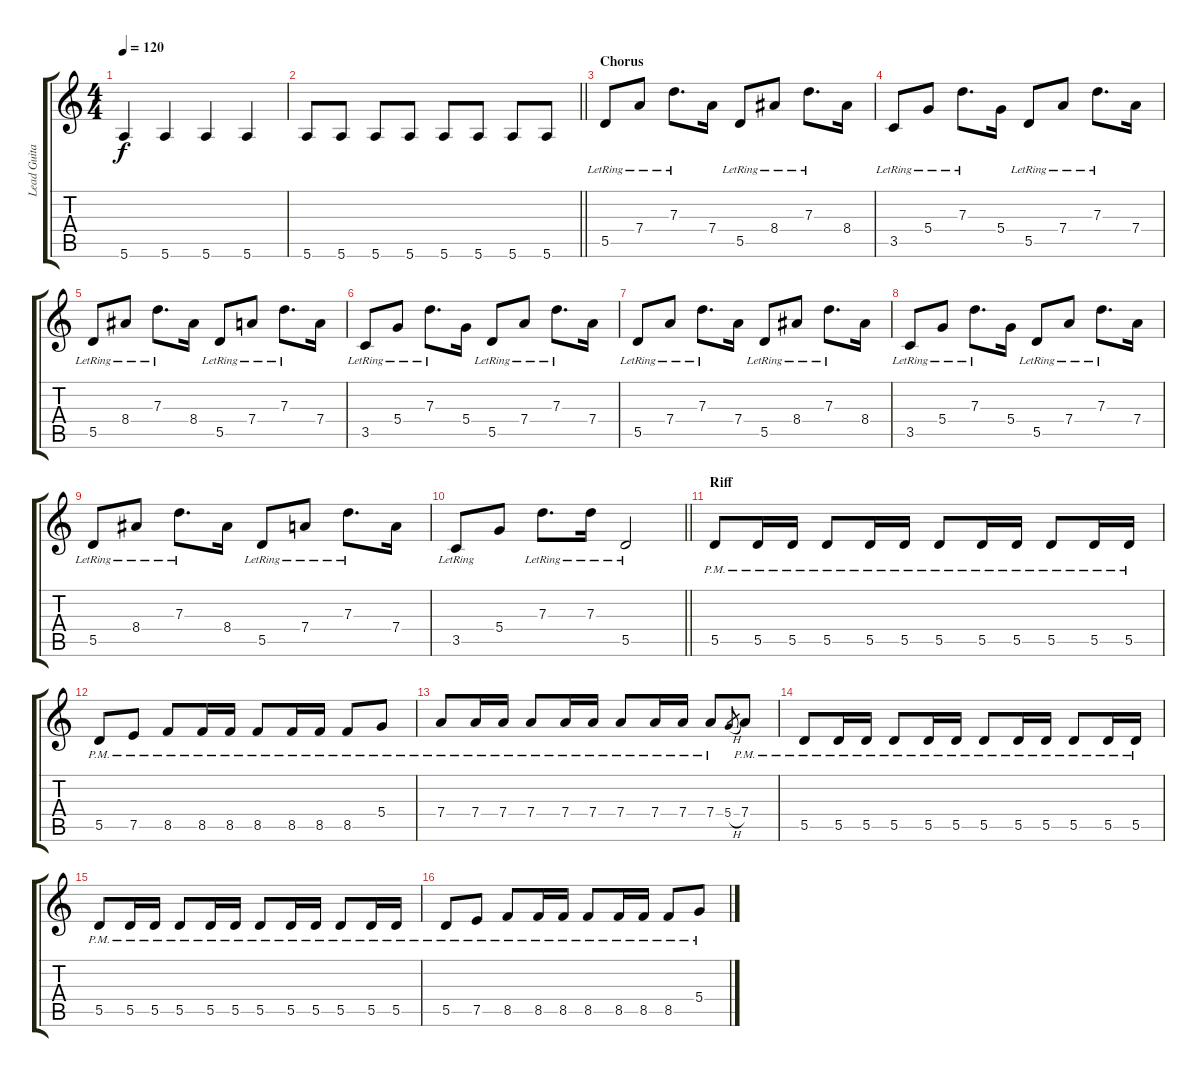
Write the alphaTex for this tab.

\track ("Lead Guitar" "Lead Guita") {instrument distortionguitar}
\staff {score tabs}
\tuning (E4 B3 G3 D3 A2 E2) {hide}
\ts (4 4)
\tempo 120
\clef g2
\ks c
5.6.4{dy f} 5.6.4 5.6.4 5.6.4 |
\barLineRight lightlight
5.6.8 5.6.8 5.6.8 5.6.8 5.6.8 5.6.8 5.6.8 5.6.8 |
\section ("" "Chorus")
5.5{lr}.8 7.4{lr}.8 7.3{lr}.8{d} 7.4.16 5.5{lr}.8 8.4{lr}.8 7.3{lr}.8{d} 8.4.16 |
3.5{lr}.8 5.4{lr}.8 7.3{lr}.8{d} 5.4.16 5.5{lr}.8 7.4{lr}.8 7.3{lr}.8{d} 7.4.16 |
5.5{lr}.8 8.4{lr}.8 7.3{lr}.8{d} 8.4.16 5.5{lr}.8 7.4{lr}.8 7.3{lr}.8{d} 7.4.16 |
3.5{lr}.8 5.4{lr}.8 7.3{lr}.8{d} 5.4.16 5.5{lr}.8 7.4{lr}.8 7.3{lr}.8{d} 7.4.16 |
5.5{lr}.8 7.4{lr}.8 7.3{lr}.8{d} 7.4.16 5.5{lr}.8 8.4{lr}.8 7.3{lr}.8{d} 8.4.16 |
3.5{lr}.8 5.4{lr}.8 7.3{lr}.8{d} 5.4.16 5.5{lr}.8 7.4{lr}.8 7.3{lr}.8{d} 7.4.16 |
5.5{lr}.8 8.4{lr}.8 7.3{lr}.8{d} 8.4.16 5.5{lr}.8 7.4{lr}.8 7.3{lr}.8{d} 7.4.16 |
\barLineRight lightlight
3.5{lr}.8 5.4.8 7.3{lr}.8{d} 7.3{lr}.16 5.5{lr}.2 |
\section ("" "Riff")
5.5{pm}.8 5.5{pm}.16 5.5{pm}.16 5.5{pm}.8 5.5{pm}.16 5.5{pm}.16 5.5{pm}.8 5.5{pm}.16 5.5{pm}.16 5.5{pm}.8 5.5{pm}.16 5.5{pm}.16 |
5.5{pm}.8 7.5{pm}.8 8.5{pm}.8 8.5{pm}.16 8.5{pm}.16 8.5{pm}.8 8.5{pm}.16 8.5{pm}.16 8.5{pm}.8 5.4{pm}.8 |
7.4{pm}.8 7.4{pm}.16 7.4{pm}.16 7.4{pm}.8 7.4{pm}.16 7.4{pm}.16 7.4{pm}.8 7.4{pm}.16 7.4{pm}.16 7.4{pm}.8 5.4{h}.8{gr} 7.4{pm}.8 |
5.5{pm}.8 5.5{pm}.16 5.5{pm}.16 5.5{pm}.8 5.5{pm}.16 5.5{pm}.16 5.5{pm}.8 5.5{pm}.16 5.5{pm}.16 5.5{pm}.8 5.5{pm}.16 5.5{pm}.16 |
5.5{pm}.8 5.5{pm}.16 5.5{pm}.16 5.5{pm}.8 5.5{pm}.16 5.5{pm}.16 5.5{pm}.8 5.5{pm}.16 5.5{pm}.16 5.5{pm}.8 5.5{pm}.16 5.5{pm}.16 |
5.5{pm}.8 7.5{pm}.8 8.5{pm}.8 8.5{pm}.16 8.5{pm}.16 8.5{pm}.8 8.5{pm}.16 8.5{pm}.16 8.5{pm}.8 5.4{pm}.8
